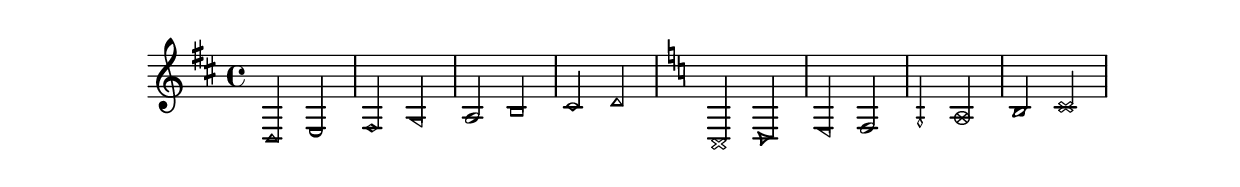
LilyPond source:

%% Do not edit this file; it is auto-generated from LSR http://lsr.dsi.unimi.it
%% This file is in the public domain.
\version "2.11.38"

\header {
  lsrtags = "pitches, editorial-annotations"

  texidoc = "
The @code{shapeNoteStyles} property can be used to define various note
head styles for each step of the scale (as set by the key signature or
the \"tonic\" property). This property requires a set of symbols, which
can be purely arbitrary (geometrical expressions such as
@code{triangle}, @code{cross}, and @code{xcircle} are allowed) or based
on old American engraving tradition (some latin note names are also
allowed).

That said, to imitate old American song books, there are several
predefined note head styles available through shortcut commands such as
@code{\\aikenHeads} or @code{\\sacredHarpHeads}.

This example shows different ways to obtain shape note heads, and
demonstrates the ability to transpose a melody without losing the
correspondence between harmonic functions and note head styles. 

"
  doctitle = "Applying note head styles depending on the step of the scale"
} % begin verbatim
fragment = {
  \key c \major
  c2 d e f g a b c
}

\score {
  \new Staff {
    \transpose c d 
    \relative {
      \set shapeNoteStyles = ##(do re mi fa #f la ti)
      \fragment
    }
    
    \relative {
      \set shapeNoteStyles  = ##(cross triangle fa #f mensural xcircle diamond)
      \fragment
    }
  }
}

